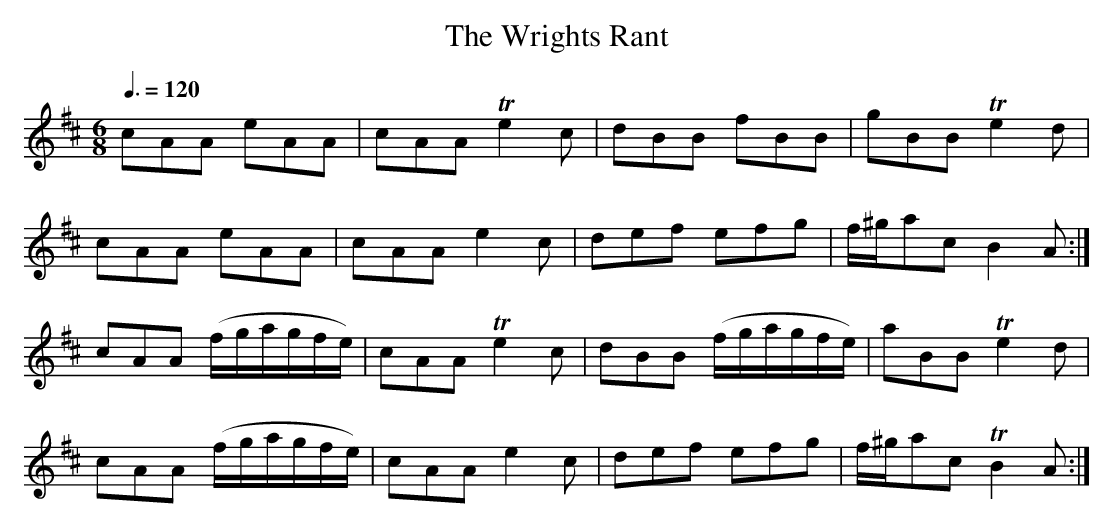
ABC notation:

X:1
T:The Wrights Rant
M:6/8
L:1/8
Q:3/8=120
K:Amix
cAA  eAA          |cAA Te2c|dBB  fBB          |gBB     Te2d |
cAA  eAA          |cAA  e2c|def  efg          |f/^g/ac  B2A:|
cAA (f/g/a/g/f/e/)|cAA Te2c|dBB (f/g/a/g/f/e/)|aBB     Te2d |
cAA (f/g/a/g/f/e/)|cAA  e2c|def  efg          |f/^g/ac TB2A:|
